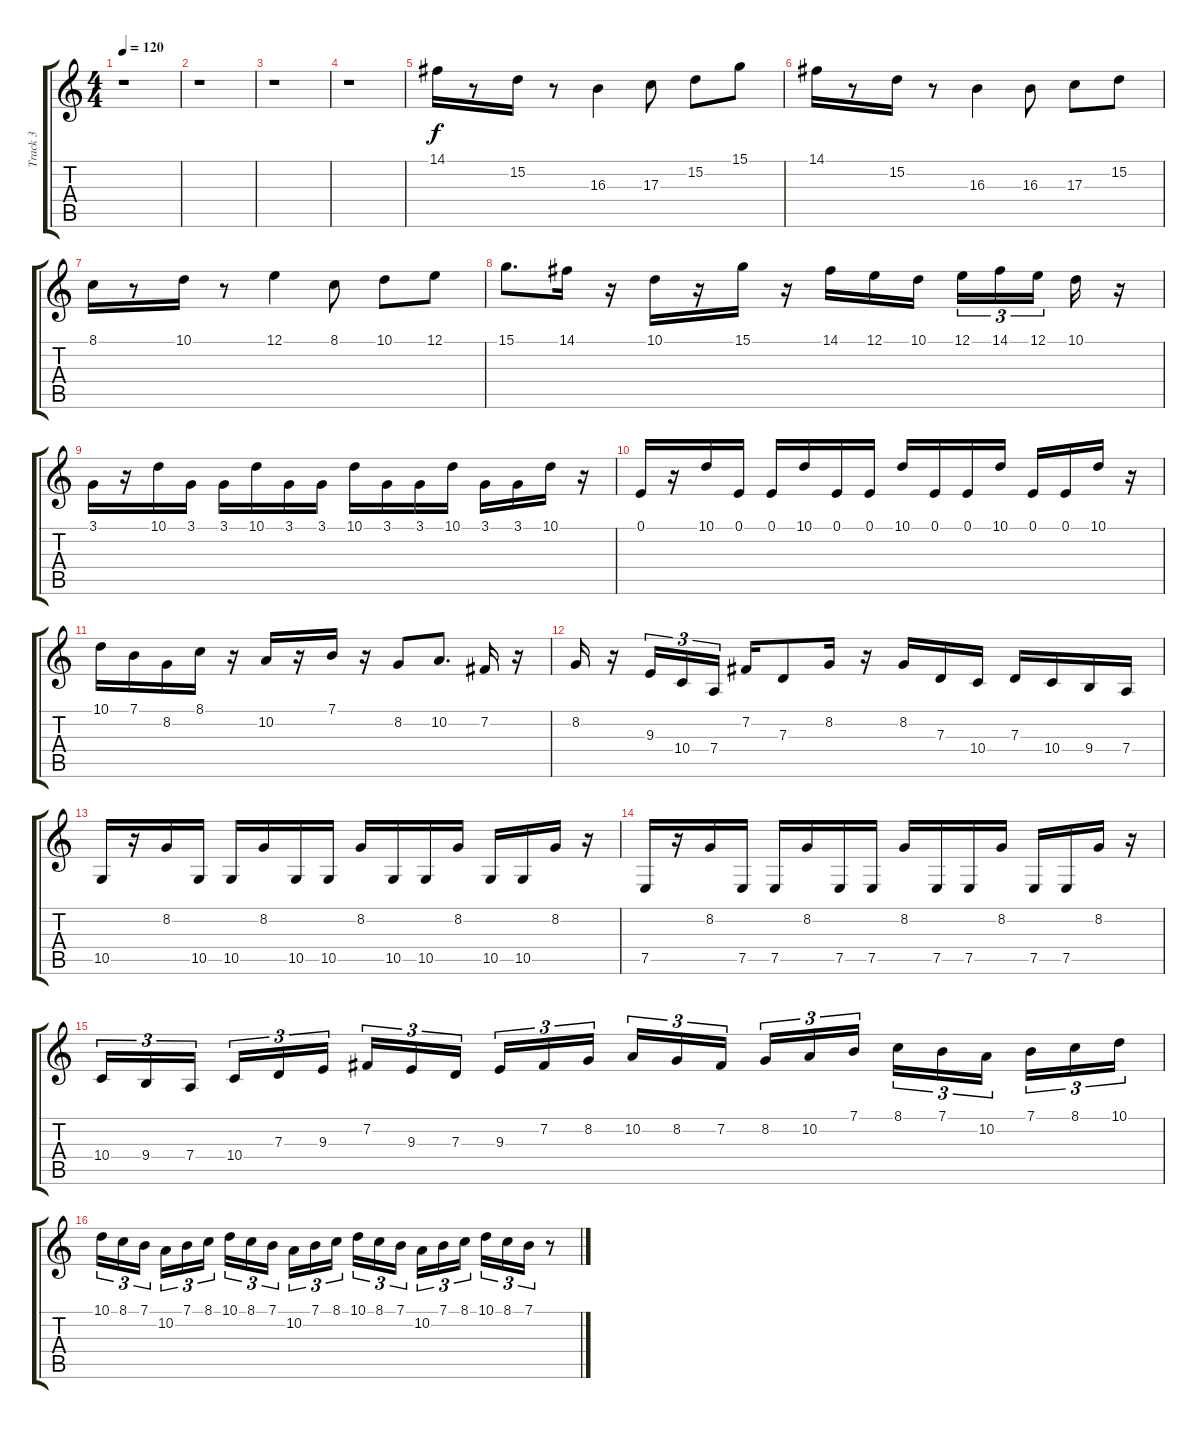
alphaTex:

\track ("Track 3" "Track 3") {instrument flute}
\staff {score tabs}
\tuning (E4 B3 G3 D3 A2 E2) {hide}
\ts (4 4)
\tempo 120
\clef g2
\ks c
r.1{dy f} |
r.1 |
r.1 |
r.1 |
14.1.16 r.8 15.2.16 r.8 16.3.4 17.3.8 15.2.8 15.1.8 |
14.1.16 r.8 15.2.16 r.8 16.3.4 16.3.8 17.3.8 15.2.8 |
8.1.16 r.8 10.1.16 r.8 12.1.4 8.1.8 10.1.8 12.1.8 |
15.1.8{d} 14.1.16 r.16 10.1.16 r.16 15.1.16 r.16 14.1.16 12.1.16 10.1.16 12.1.16{tu (3 2)} 14.1.16{tu (3 2)} 12.1.16{tu (3 2)} 10.1.16 r.16 |
3.1.16 r.16 10.1.16 3.1.16 3.1.16 10.1.16 3.1.16 3.1.16 10.1.16 3.1.16 3.1.16 10.1.16 3.1.16 3.1.16 10.1.16 r.16 |
0.1.16 r.16 10.1.16 0.1.16 0.1.16 10.1.16 0.1.16 0.1.16 10.1.16 0.1.16 0.1.16 10.1.16 0.1.16 0.1.16 10.1.16 r.16 |
10.1.16 7.1.16 8.2.16 8.1.16 r.16 10.2.16 r.16 7.1.16 r.16 8.2.8 10.2.8{d} 7.2.16 r.16 |
8.2.16 r.16 9.3.16{tu (3 2)} 10.4.16{tu (3 2)} 7.4.16{tu (3 2)} 7.2.16 7.3.8 8.2.16 r.16 8.2.16 7.3.16 10.4.16 7.3.16 10.4.16 9.4.16 7.4.16 |
10.5.16 r.16 8.2.16 10.5.16 10.5.16 8.2.16 10.5.16 10.5.16 8.2.16 10.5.16 10.5.16 8.2.16 10.5.16 10.5.16 8.2.16 r.16 |
7.5.16 r.16 8.2.16 7.5.16 7.5.16 8.2.16 7.5.16 7.5.16 8.2.16 7.5.16 7.5.16 8.2.16 7.5.16 7.5.16 8.2.16 r.16 |
10.4.16{tu (3 2)} 9.4.16{tu (3 2)} 7.4.16{tu (3 2)} 10.4.16{tu (3 2)} 7.3.16{tu (3 2)} 9.3.16{tu (3 2)} 7.2.16{tu (3 2)} 9.3.16{tu (3 2)} 7.3.16{tu (3 2)} 9.3.16{tu (3 2)} 7.2.16{tu (3 2)} 8.2.16{tu (3 2)} 10.2.16{tu (3 2)} 8.2.16{tu (3 2)} 7.2.16{tu (3 2)} 8.2.16{tu (3 2)} 10.2.16{tu (3 2)} 7.1.16{tu (3 2)} 8.1.16{tu (3 2)} 7.1.16{tu (3 2)} 10.2.16{tu (3 2)} 7.1.16{tu (3 2)} 8.1.16{tu (3 2)} 10.1.16{tu (3 2)} |
10.1.16{tu (3 2)} 8.1.16{tu (3 2)} 7.1.16{tu (3 2)} 10.2.16{tu (3 2)} 7.1.16{tu (3 2)} 8.1.16{tu (3 2)} 10.1.16{tu (3 2)} 8.1.16{tu (3 2)} 7.1.16{tu (3 2)} 10.2.16{tu (3 2)} 7.1.16{tu (3 2)} 8.1.16{tu (3 2)} 10.1.16{tu (3 2)} 8.1.16{tu (3 2)} 7.1.16{tu (3 2)} 10.2.16{tu (3 2)} 7.1.16{tu (3 2)} 8.1.16{tu (3 2)} 10.1.16{tu (3 2)} 8.1.16{tu (3 2)} 7.1.16{tu (3 2)} r.8
